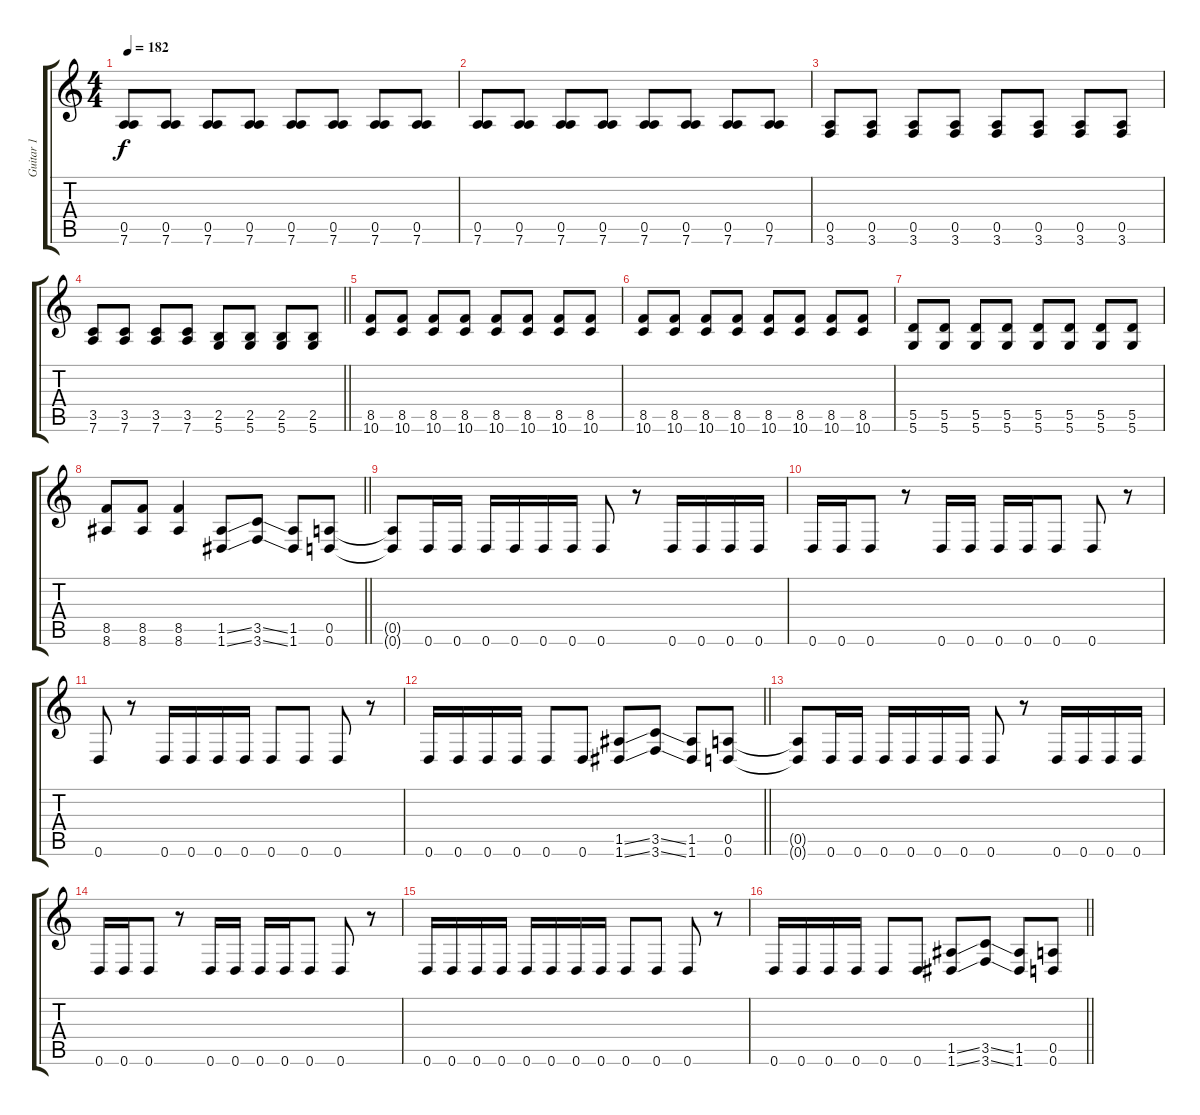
\track ("Guitar 1" "Guitar 1") {instrument distortionguitar}
\staff {score tabs}
\tuning (E4 B3 G3 D3 A2 D2) {hide}
\ts (4 4)
\tempo 182
\clef g2
\ks c
(0.5 7.6).8{dy f} (0.5 7.6).8 (0.5 7.6).8 (0.5 7.6).8 (0.5 7.6).8 (0.5 7.6).8 (0.5 7.6).8 (0.5 7.6).8 |
(0.5 7.6).8 (0.5 7.6).8 (0.5 7.6).8 (0.5 7.6).8 (0.5 7.6).8 (0.5 7.6).8 (0.5 7.6).8 (0.5 7.6).8 |
(0.5 3.6).8 (0.5 3.6).8 (0.5 3.6).8 (0.5 3.6).8 (0.5 3.6).8 (0.5 3.6).8 (0.5 3.6).8 (0.5 3.6).8 |
\barLineRight lightlight
(3.5 7.6).8 (3.5 7.6).8 (3.5 7.6).8 (3.5 7.6).8 (2.5 5.6).8 (2.5 5.6).8 (2.5 5.6).8 (2.5 5.6).8 |
(8.5 10.6).8 (8.5 10.6).8 (8.5 10.6).8 (8.5 10.6).8 (8.5 10.6).8 (8.5 10.6).8 (8.5 10.6).8 (8.5 10.6).8 |
(8.5 10.6).8 (8.5 10.6).8 (8.5 10.6).8 (8.5 10.6).8 (8.5 10.6).8 (8.5 10.6).8 (8.5 10.6).8 (8.5 10.6).8 |
(5.5 5.6).8 (5.5 5.6).8 (5.5 5.6).8 (5.5 5.6).8 (5.5 5.6).8 (5.5 5.6).8 (5.5 5.6).8 (5.5 5.6).8 |
\barLineRight lightlight
(8.5 8.6).8 (8.5 8.6).8 (8.5 8.6).4 (1.5{ss} 1.6{ss}).8 (3.5{ss} 3.6{ss}).8 (1.5 1.6).8 (0.5 0.6).8 |
\section ("" "")
(0.5{t} 0.6{t}).8 0.6.16 0.6.16 0.6.16 0.6.16 0.6.16 0.6.16 0.6.8 r.8 0.6.16 0.6.16 0.6.16 0.6.16 |
0.6.16 0.6.16 0.6.8 r.8 0.6.16 0.6.16 0.6.16 0.6.16 0.6.8 0.6.8 r.8 |
0.6.8 r.8 0.6.16 0.6.16 0.6.16 0.6.16 0.6.8 0.6.8 0.6.8 r.8 |
\barLineRight lightlight
0.6.16 0.6.16 0.6.16 0.6.16 0.6.8 0.6.8 (1.5{ss} 1.6{ss}).8 (3.5{ss} 3.6{ss}).8 (1.5 1.6).8 (0.5 0.6).8 |
(0.5{t} 0.6{t}).8 0.6.16 0.6.16 0.6.16 0.6.16 0.6.16 0.6.16 0.6.8 r.8 0.6.16 0.6.16 0.6.16 0.6.16 |
0.6.16 0.6.16 0.6.8 r.8 0.6.16 0.6.16 0.6.16 0.6.16 0.6.8 0.6.8 r.8 |
0.6.16 0.6.16 0.6.16 0.6.16 0.6.16 0.6.16 0.6.16 0.6.16 0.6.8 0.6.8 0.6.8 r.8 |
\barLineRight lightlight
0.6.16 0.6.16 0.6.16 0.6.16 0.6.8 0.6.8 (1.5{ss} 1.6{ss}).8 (3.5{ss} 3.6{ss}).8 (1.5 1.6).8 (0.5 0.6).8
